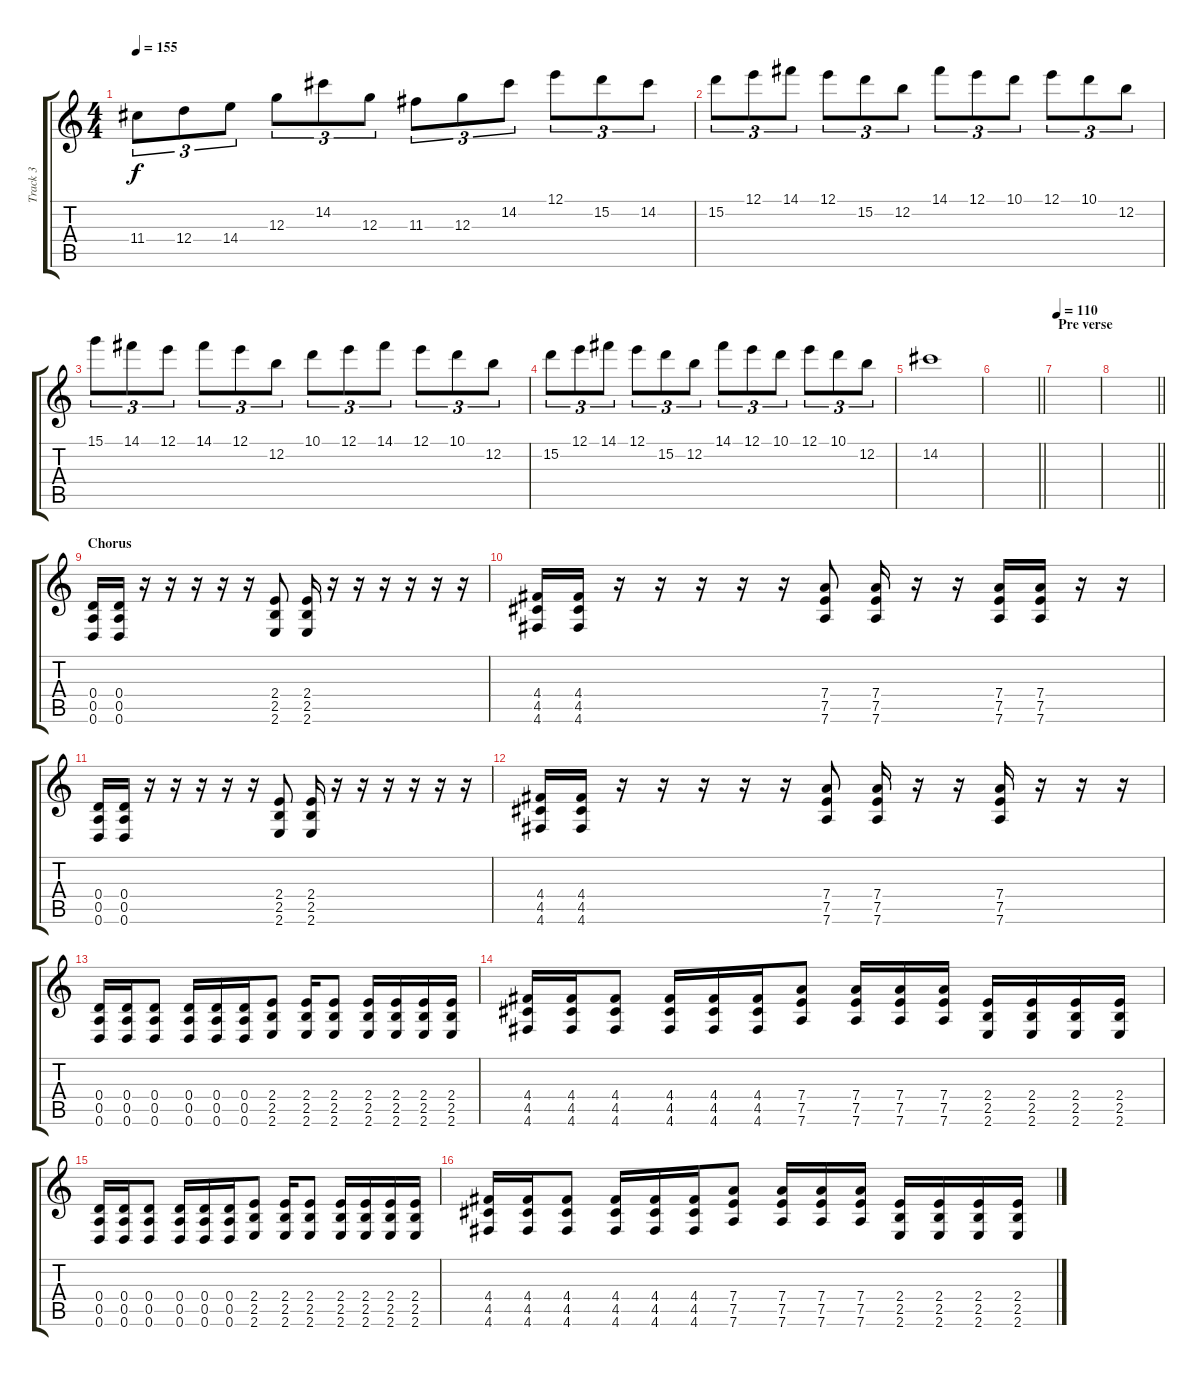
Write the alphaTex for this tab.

\track ("Track 3" "Track 3") {instrument distortionguitar}
\staff {score tabs}
\tuning (E4 B3 G3 D3 A2 D2) {hide}
\ts (4 4)
\tempo 155
\clef g2
\ks c
11.4.8{tu (3 2) dy f} 12.4.8{tu (3 2)} 14.4.8{tu (3 2)} 12.3.8{tu (3 2)} 14.2.8{tu (3 2)} 12.3.8{tu (3 2)} 11.3.8{tu (3 2)} 12.3.8{tu (3 2)} 14.2.8{tu (3 2)} 12.1.8{tu (3 2)} 15.2.8{tu (3 2)} 14.2.8{tu (3 2)} |
15.2.8{tu (3 2)} 12.1.8{tu (3 2)} 14.1.8{tu (3 2)} 12.1.8{tu (3 2)} 15.2.8{tu (3 2)} 12.2.8{tu (3 2)} 14.1.8{tu (3 2)} 12.1.8{tu (3 2)} 10.1.8{tu (3 2)} 12.1.8{tu (3 2)} 10.1.8{tu (3 2)} 12.2.8{tu (3 2)} |
15.1.8{tu (3 2)} 14.1.8{tu (3 2)} 12.1.8{tu (3 2)} 14.1.8{tu (3 2)} 12.1.8{tu (3 2)} 12.2.8{tu (3 2)} 10.1.8{tu (3 2)} 12.1.8{tu (3 2)} 14.1.8{tu (3 2)} 12.1.8{tu (3 2)} 10.1.8{tu (3 2)} 12.2.8{tu (3 2)} |
15.2.8{tu (3 2)} 12.1.8{tu (3 2)} 14.1.8{tu (3 2)} 12.1.8{tu (3 2)} 15.2.8{tu (3 2)} 12.2.8{tu (3 2)} 14.1.8{tu (3 2)} 12.1.8{tu (3 2)} 10.1.8{tu (3 2)} 12.1.8{tu (3 2)} 10.1.8{tu (3 2)} 12.2.8{tu (3 2)} |
14.2.1 |
\barLineRight lightlight
|
\section ("" "Pre verse")
\tempo 110
|
\barLineRight lightlight
|
\section ("" "Chorus")
(0.4 0.5 0.6).16 (0.4 0.5 0.6).16 r.16 r.16 r.16 r.16 r.16 (2.4 2.5 2.6).8 (2.4 2.5 2.6).16 r.16 r.16 r.16 r.16 r.16 r.16 |
(4.4 4.5 4.6).16 (4.4 4.5 4.6).16 r.16 r.16 r.16 r.16 r.16 (7.4 7.5 7.6).8 (7.4 7.5 7.6).16 r.16 r.16 (7.4 7.5 7.6).16 (7.4 7.5 7.6).16 r.16 r.16 |
(0.4 0.5 0.6).16 (0.4 0.5 0.6).16 r.16 r.16 r.16 r.16 r.16 (2.4 2.5 2.6).8 (2.4 2.5 2.6).16 r.16 r.16 r.16 r.16 r.16 r.16 |
(4.4 4.5 4.6).16 (4.4 4.5 4.6).16 r.16 r.16 r.16 r.16 r.16 (7.4 7.5 7.6).8 (7.4 7.5 7.6).16 r.16 r.16 (7.4 7.5 7.6).16 r.16 r.16 r.16 |
(0.4 0.5 0.6).16 (0.4 0.5 0.6).16 (0.4 0.5 0.6).8 (0.4 0.5 0.6).16 (0.4 0.5 0.6).16 (0.4 0.5 0.6).16 (2.4 2.5 2.6).8 (2.4 2.5 2.6).16 (2.4 2.5 2.6).8 (2.4 2.5 2.6).16 (2.4 2.5 2.6).16 (2.4 2.5 2.6).16 (2.4 2.5 2.6).16 |
(4.4 4.5 4.6).16 (4.4 4.5 4.6).16 (4.4 4.5 4.6).8 (4.4 4.5 4.6).16 (4.4 4.5 4.6).16 (4.4 4.5 4.6).16 (7.4 7.5 7.6).8 (7.4 7.5 7.6).16 (7.4 7.5 7.6).16 (7.4 7.5 7.6).16 (2.4 2.5 2.6).16 (2.4 2.5 2.6).16 (2.4 2.5 2.6).16 (2.4 2.5 2.6).16 |
(0.4 0.5 0.6).16 (0.4 0.5 0.6).16 (0.4 0.5 0.6).8 (0.4 0.5 0.6).16 (0.4 0.5 0.6).16 (0.4 0.5 0.6).16 (2.4 2.5 2.6).8 (2.4 2.5 2.6).16 (2.4 2.5 2.6).8 (2.4 2.5 2.6).16 (2.4 2.5 2.6).16 (2.4 2.5 2.6).16 (2.4 2.5 2.6).16 |
(4.4 4.5 4.6).16 (4.4 4.5 4.6).16 (4.4 4.5 4.6).8 (4.4 4.5 4.6).16 (4.4 4.5 4.6).16 (4.4 4.5 4.6).16 (7.4 7.5 7.6).8 (7.4 7.5 7.6).16 (7.4 7.5 7.6).16 (7.4 7.5 7.6).16 (2.4 2.5 2.6).16 (2.4 2.5 2.6).16 (2.4 2.5 2.6).16 (2.4 2.5 2.6).16
